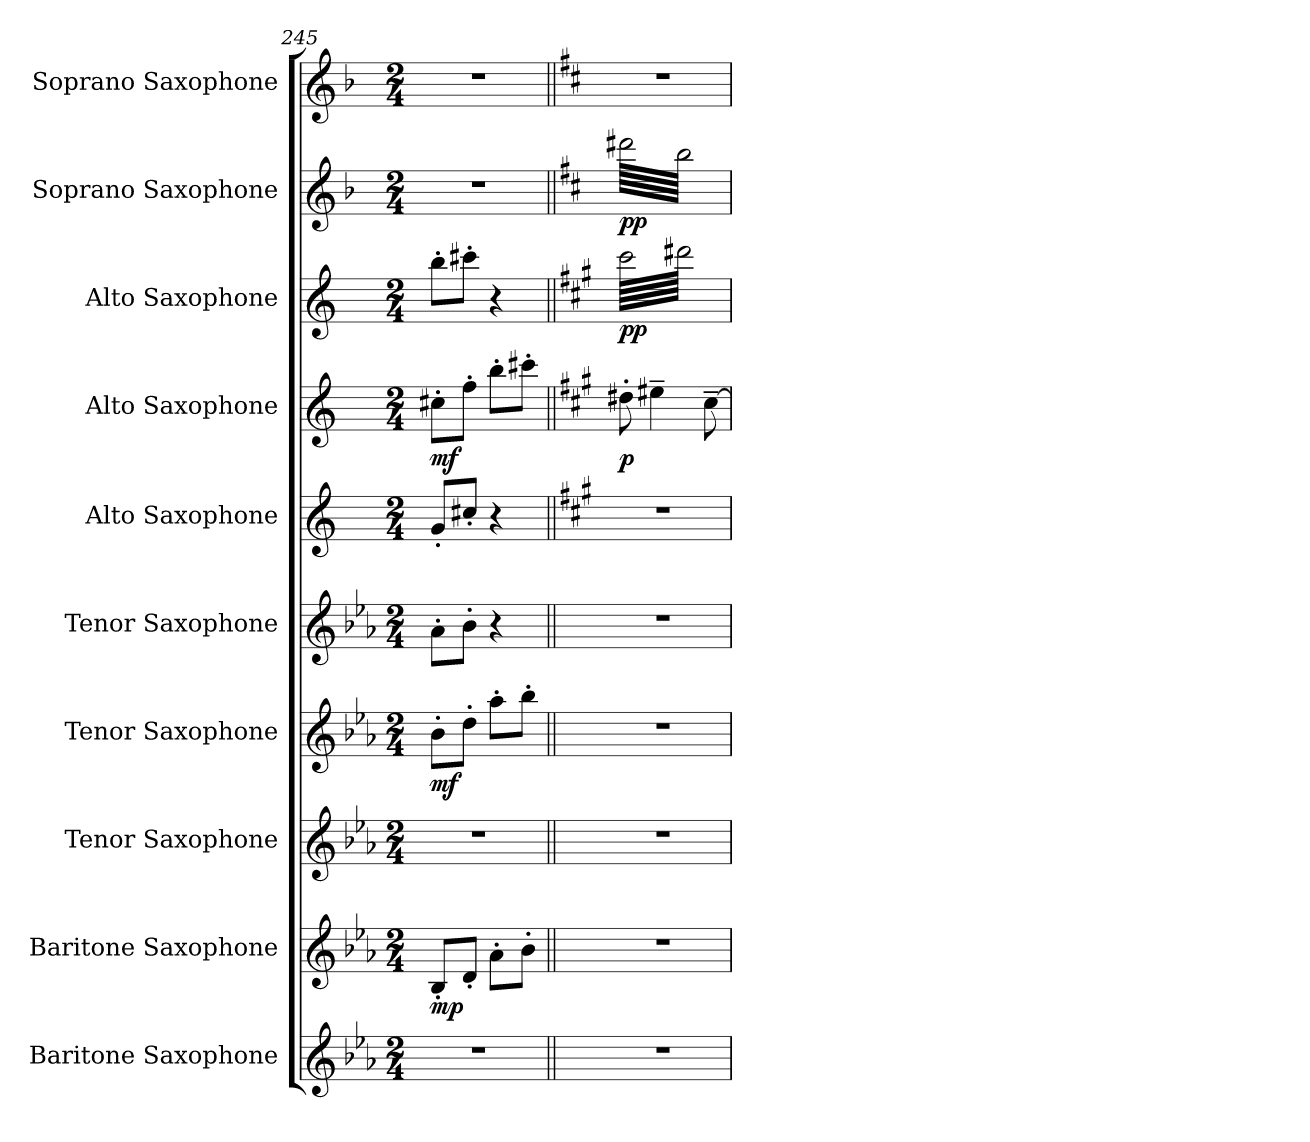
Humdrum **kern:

**kern	**kern	**dynam	**kern	**kern	**dynam	**kern	**kern	**kern	**dynam	**kern	**dynam	**kern	**dynam	**kern
*part10	*part9	*part9	*part8	*part7	*part7	*part6	*part5	*part4	*part4	*part3	*part3	*part2	*part2	*part1
*staff10	*staff9	*staff9	*staff8	*staff7	*staff7	*staff6	*staff5	*staff4	*staff4	*staff3	*staff3	*staff2	*staff2	*staff1
*I"Baritone Saxophone	*I"Baritone Saxophone	*	*I"Tenor Saxophone	*I"Tenor Saxophone	*	*I"Tenor Saxophone	*I"Alto Saxophone	*I"Alto Saxophone	*	*I"Alto Saxophone	*	*I"Soprano Saxophone	*	*I"Soprano Saxophone
*I'Bar. Sax.	*I'Bar. Sax.	*	*I'T. Sax.	*I'T. Sax.	*	*I'T. Sax.	*I'A. Sax.	*I'A. Sax.	*	*I'A. Sax.	*	*I'S. Sax.	*	*I'S. Sax.
!!LO:PB:g=z
*clefG2	*clefG2	*	*clefG2	*clefG2	*	*clefG2	*clefG2	*clefG2	*	*clefG2	*	*clefG2	*	*clefG2
*ITrd12c21	*ITrd12c21	*	*ITrd8c14	*ITrd8c14	*	*ITrd8c14	*ITrd5c9	*ITrd5c9	*	*ITrd5c9	*	*ITrd1c2	*	*ITrd1c2
*k[b-e-a-]	*k[b-e-a-]	*	*k[b-e-a-]	*k[b-e-a-]	*	*k[b-e-a-]	*k[b-e-a-]	*k[b-e-a-]	*	*k[b-e-a-]	*	*k[b-e-a-]	*	*k[b-e-a-]
*M2/4	*M2/4	*	*M2/4	*M2/4	*	*M2/4	*M2/4	*M2/4	*	*M2/4	*	*M2/4	*	*M2/4
=245	=245	=245	=245	=245	=245	=245	=245	=245	=245	=245	=245	=245	=245	=245
!	!	!LO:DY:b	!	!	!LO:DY:b	!	!	!	!LO:DY:b	!	!	!	!	!
2r	8BB-'/L	mp	2r	8B-'\L	mf	8A-'\L	8B-'/L	8en'\L	mf	8dd'\L	.	2r	.	2r
.	8D'/J	.	.	8d'\J	.	8B-'\J	8en'/J	8a-'\J	.	8een'\J	.	.	.	.
.	8A-'\L	.	.	8a-'\L	.	4r	4r	8dd'\L	.	4r	.	.	.	.
.	8B-'\J	.	.	8b-'\J	.	.	.	8een'\J	.	.	.	.	.	.
=246||	=246||	=246||	=246||	=246||	=246||	=246||	=246||	=246||	=246||	=246||	=246||	=246||	=246||	=246||
*k[]	*k[]	*	*k[]	*k[]	*	*k[]	*k[]	*k[]	*	*k[]	*	*k[]	*	*k[]
!	!	!	!	!	!	!	!	!	!LO:DY:b	!	!LO:DY:b	!	!LO:DY:b	!
*	*	*	*	*	*	*	*	*	*	*tremolo	*	*	*	*
*	*	*	*	*	*	*	*	*	*	*	*	*tremolo	*	*
2r	2r	.	2r	2r	.	2r	2r	8f#X'\	p	64ee\LLLL	pp	64ccc#X\LLLL	pp	2r
.	.	.	.	.	.	.	.	.	.	64ff#X\	.	64aa\	.	.
.	.	.	.	.	.	.	.	.	.	64ee\	.	64ccc#X\	.	.
.	.	.	.	.	.	.	.	.	.	64ff#X\	.	64aa\	.	.
.	.	.	.	.	.	.	.	.	.	64ee\	.	64ccc#X\	.	.
.	.	.	.	.	.	.	.	.	.	64ff#X\	.	64aa\	.	.
.	.	.	.	.	.	.	.	.	.	64ee\	.	64ccc#X\	.	.
.	.	.	.	.	.	.	.	.	.	64ff#X\	.	64aa\	.	.
.	.	.	.	.	.	.	.	4g#X~\	.	64ee\	.	64ccc#X\	.	.
.	.	.	.	.	.	.	.	.	.	64ff#X\	.	64aa\	.	.
.	.	.	.	.	.	.	.	.	.	64ee\	.	64ccc#X\	.	.
.	.	.	.	.	.	.	.	.	.	64ff#X\	.	64aa\	.	.
.	.	.	.	.	.	.	.	.	.	64ee\	.	64ccc#X\	.	.
.	.	.	.	.	.	.	.	.	.	64ff#X\	.	64aa\	.	.
.	.	.	.	.	.	.	.	.	.	64ee\	.	64ccc#X\	.	.
.	.	.	.	.	.	.	.	.	.	64ff#X\	.	64aa\	.	.
.	.	.	.	.	.	.	.	.	.	64ee\	.	64ccc#X\	.	.
.	.	.	.	.	.	.	.	.	.	64ff#X\	.	64aa\	.	.
.	.	.	.	.	.	.	.	.	.	64ee\	.	64ccc#X\	.	.
.	.	.	.	.	.	.	.	.	.	64ff#X\	.	64aa\	.	.
.	.	.	.	.	.	.	.	.	.	64ee\	.	64ccc#X\	.	.
.	.	.	.	.	.	.	.	.	.	64ff#X\	.	64aa\	.	.
.	.	.	.	.	.	.	.	.	.	64ee\	.	64ccc#X\	.	.
.	.	.	.	.	.	.	.	.	.	64ff#X\	.	64aa\	.	.
.	.	.	.	.	.	.	.	[8e~\	.	64ee\	.	64ccc#X\	.	.
.	.	.	.	.	.	.	.	.	.	64ff#X\	.	64aa\	.	.
.	.	.	.	.	.	.	.	.	.	64ee\	.	64ccc#X\	.	.
.	.	.	.	.	.	.	.	.	.	64ff#X\	.	64aa\	.	.
.	.	.	.	.	.	.	.	.	.	64ee\	.	64ccc#X\	.	.
.	.	.	.	.	.	.	.	.	.	64ff#X\	.	64aa\	.	.
.	.	.	.	.	.	.	.	.	.	64ee\	.	64ccc#X\	.	.
.	.	.	.	.	.	.	.	.	.	64ff#X\JJJJ	.	64aa\JJJJ	.	.
*	*	*	*	*	*	*	*	*	*	*	*	*Xtremolo	*	*
*	*	*	*	*	*	*	*	*	*	*Xtremolo	*	*	*	*
.	.	.	.	.	.	.	.	.	.	.	.	.	.	.
.	.	.	.	.	.	.	.	.	.	.	.	.	.	.
.	.	.	.	.	.	.	.	.	.	.	.	.	.	.
.	.	.	.	.	.	.	.	.	.	.	.	.	.	.
.	.	.	.	.	.	.	.	.	.	.	.	.	.	.
.	.	.	.	.	.	.	.	.	.	.	.	.	.	.
.	.	.	.	.	.	.	.	.	.	.	.	.	.	.
.	.	.	.	.	.	.	.	.	.	.	.	.	.	.
.	.	.	.	.	.	.	.	.	.	.	.	.	.	.
.	.	.	.	.	.	.	.	.	.	.	.	.	.	.
.	.	.	.	.	.	.	.	.	.	.	.	.	.	.
.	.	.	.	.	.	.	.	.	.	.	.	.	.	.
.	.	.	.	.	.	.	.	.	.	.	.	.	.	.
.	.	.	.	.	.	.	.	.	.	.	.	.	.	.
.	.	.	.	.	.	.	.	.	.	.	.	.	.	.
.	.	.	.	.	.	.	.	.	.	.	.	.	.	.
=	=	=	=	=	=	=	=	=	=	=	=	=	=	=
*-	*-	*-	*-	*-	*-	*-	*-	*-	*-	*-	*-	*-	*-	*-
